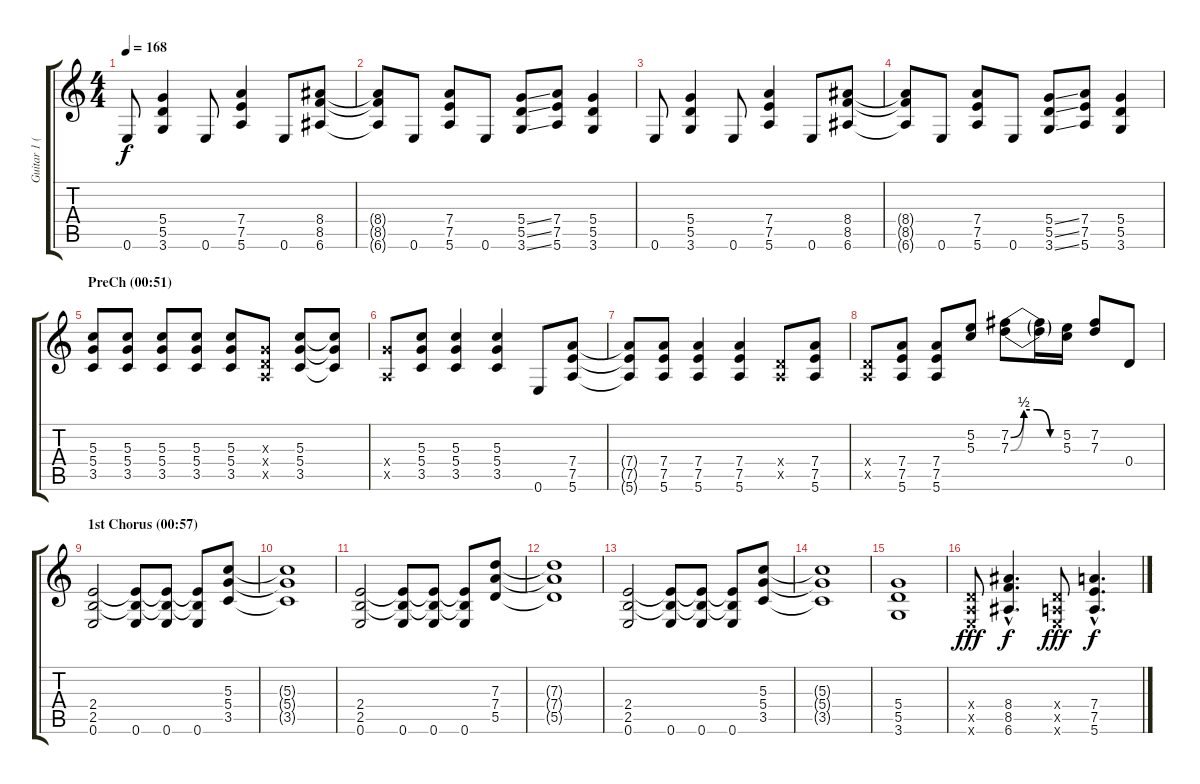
\track ("Guitar 1 (Dave Kushner)" "Guitar 1 (") {instrument overdrivenguitar}
\staff {score tabs}
\tuning (E4 B3 G3 D3 A2 E2) {hide}
\ts (4 4)
\tempo 168
\clef g2
\ks c
0.6.8{dy f} (5.4 5.5 3.6).4 0.6.8 (7.4 7.5 5.6).4 0.6.8 (8.4 8.5 6.6).8 |
(8.4{t} 8.5{t} 6.6{t}).8 0.6.8 (7.4 7.5 5.6).8 0.6.8 (5.4{ss} 5.5{ss} 3.6{ss}).8 (7.4 7.5 5.6).8 (5.4 5.5 3.6).4 |
0.6.8 (5.4 5.5 3.6).4 0.6.8 (7.4 7.5 5.6).4 0.6.8 (8.4 8.5 6.6).8 |
(8.4{t} 8.5{t} 6.6{t}).8 0.6.8 (7.4 7.5 5.6).8 0.6.8 (5.4{ss} 5.5{ss} 3.6{ss}).8 (7.4 7.5 5.6).8 (5.4 5.5 3.6).4 |
\section ("" "PreCh (00:51)")
(5.3 5.4 3.5).8 (5.3 5.4 3.5).8 (5.3 5.4 3.5).8 (5.3 5.4 3.5).8 (5.3 5.4 3.5).8 (0.3{x} 0.4{x} 0.5{x}).8 (5.3 5.4 3.5).8 (5.3{t} 5.4{t} 3.5{t}).8 |
(5.4{x} 0.5{x}).8 (5.3 5.4 3.5).8 (5.3 5.4 3.5).4 (5.3 5.4 3.5).4 0.6.8 (7.4 7.5 5.6).8 |
(7.4{t} 7.5{t} 5.6{t}).8 (7.4 7.5 5.6).8 (7.4 7.5 5.6).4 (7.4 7.5 5.6).4 (0.4{x} 0.5{x}).8 (7.4 7.5 5.6).8 |
(0.4{x} 0.5{x}).8 (7.4 7.5 5.6).8 (7.4 7.5 5.6).8 (5.2 5.3).8 (7.2{be (custom 0 0 15 2 30 2 45 0 60 0)} 7.3{be (custom 0 0 15 2 30 2 45 0 60 0)}).8 (7.2{t} 7.3{t}).16 (5.2 5.3).16 (7.2 7.3).8 0.4.8 |
\section ("" "1st Chorus (00:57)")
(2.4 2.5 0.6).2 (2.4{t} 2.5{t} 0.6).8 (2.4{t} 2.5{t} 0.6).8 (2.4{t} 2.5{t} 0.6).8 (5.3 5.4 3.5).8 |
(5.3{t} 5.4{t} 3.5{t}).1 |
(2.4 2.5 0.6).2 (2.4{t} 2.5{t} 0.6).8 (2.4{t} 2.5{t} 0.6).8 (2.4{t} 2.5{t} 0.6).8 (7.3 7.4 5.5).8 |
(7.3{t} 7.4{t} 5.5{t}).1 |
(2.4 2.5 0.6).2 (2.4{t} 2.5{t} 0.6).8 (2.4{t} 2.5{t} 0.6).8 (2.4{t} 2.5{t} 0.6).8 (5.3 5.4 3.5).8 |
(5.3{t} 5.4{t} 3.5{t}).1 |
(5.4 5.5 3.6).1 |
(0.4{x} 0.5{x} 0.6{x}).8{dy fff} (8.4{hac} 8.5{hac} 6.6{hac}).4{d dy f} (0.4{x} 0.5{x} 0.6{x}).8{dy fff} (7.4{hac} 7.5{hac} 5.6{hac}).4{d dy f}
